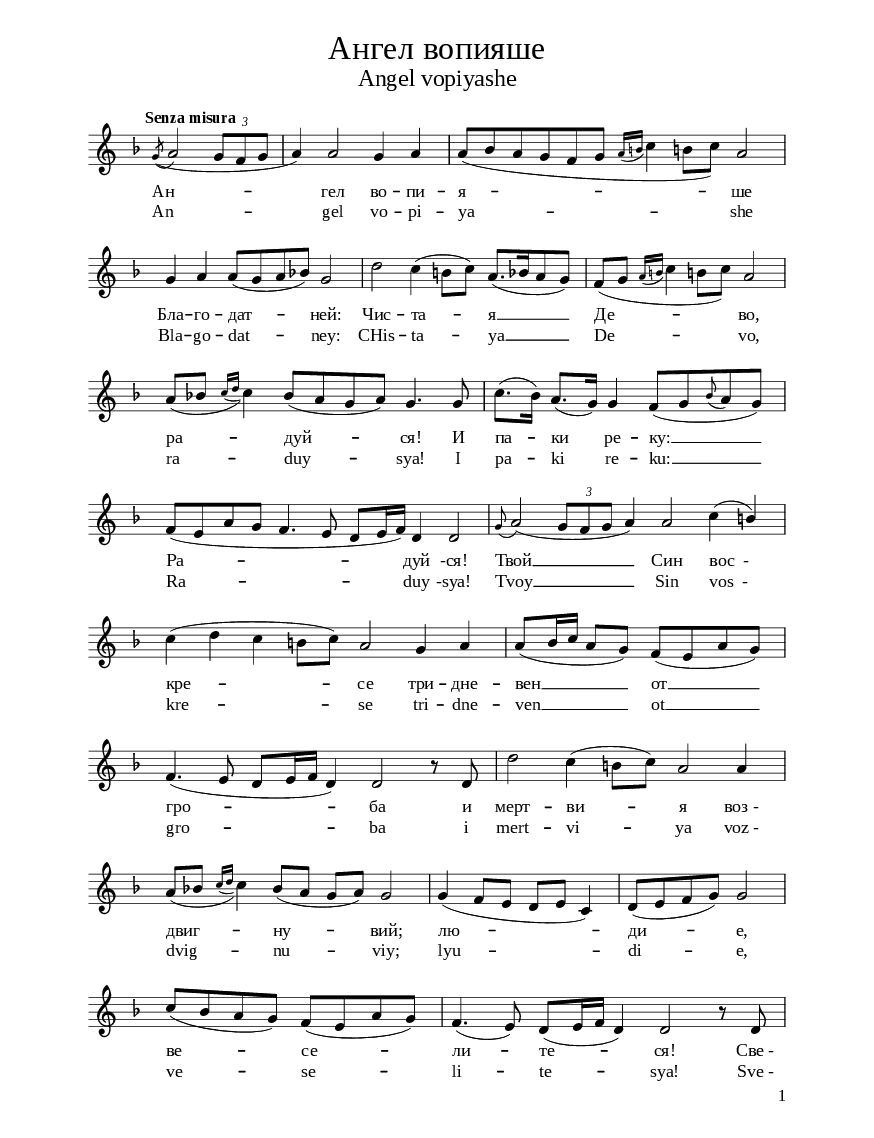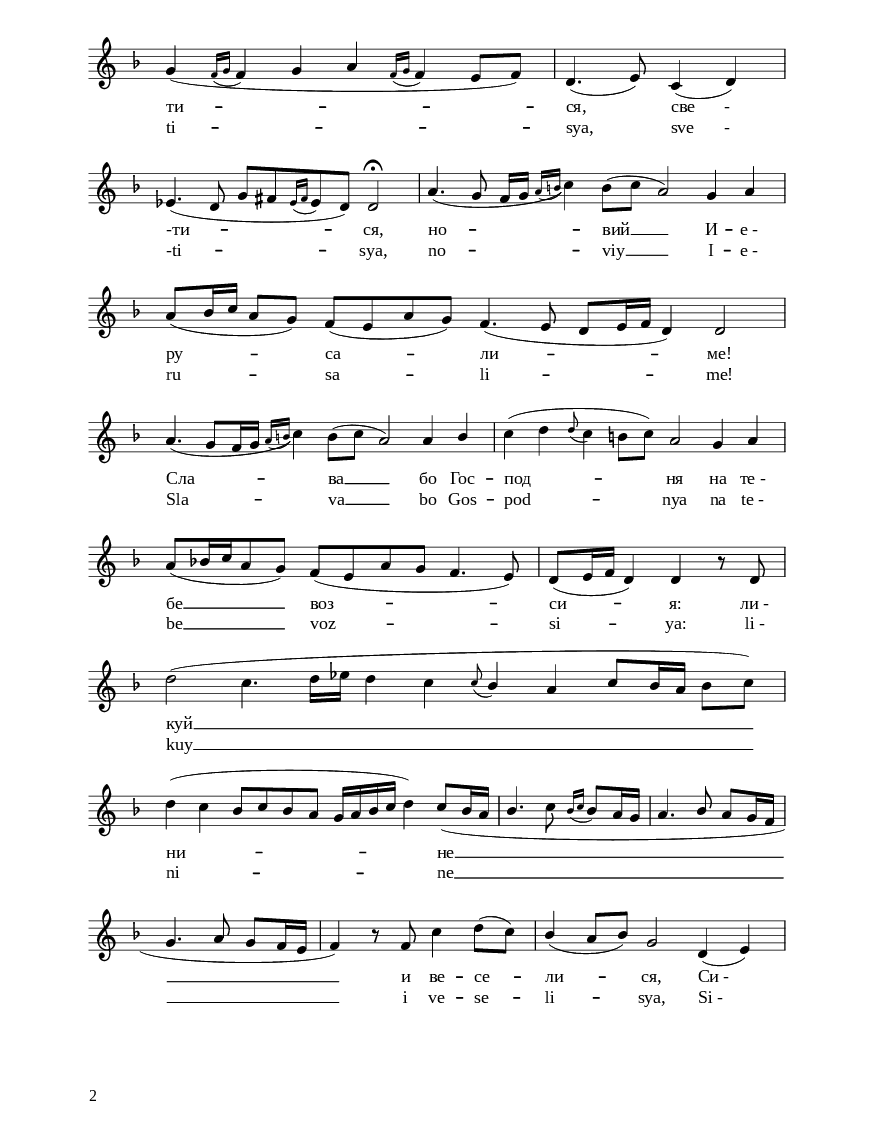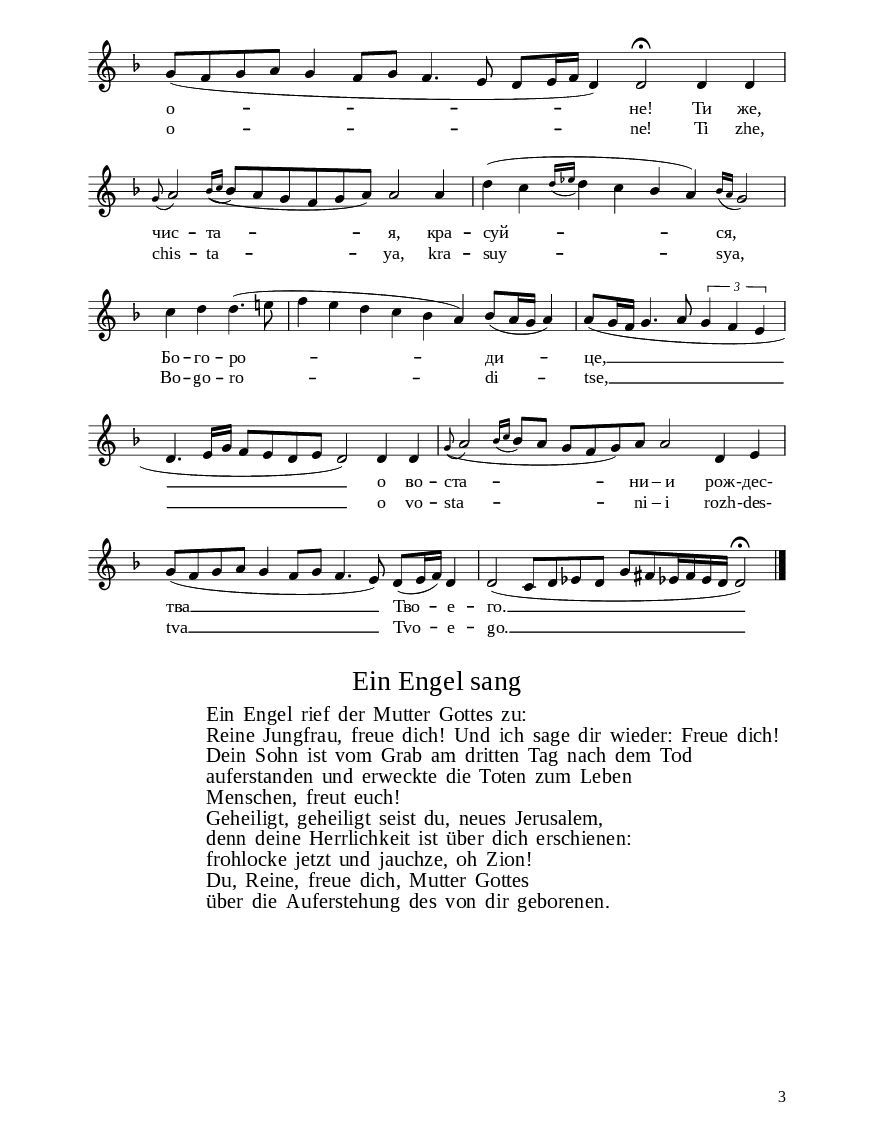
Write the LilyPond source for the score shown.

\version "2.24.0"

% include paper part and global functions
\include "include/globals.ily"

\bookpart {
  \include "include/bookpart-paper.ily"
  \score {
    \include "include/score-layout.ily"

    \new Voice \relative c' {
      \clef treble
      \key d \minor
      \tempo "Senza misura"
      \autoBeamOff
      \omit Score.TimeSignature
      \cadenzaOn % allows custom bar lines


      \acciaccatura g'8 (a2 \tuplet 3/2 { g8 [f g] } \bar "|"
      a4) a2 g4 a4 \bar "|"
      \slurDown a8( [bes a g f g] \acciaccatura { a16 [b] } c4 b!8 [c]) a2 \bar "|" \break

      \slurNeutral g4 a a8 ([g a bes]) g2 \bar "|"
      d'2 c4 (b8 [c]) a8. ([bes16 a8 g]) \bar "|"
      \slurDown f8([ g] \acciaccatura { a16 [b] } c4 b!8[ c]) a2 \bar "|"  \break

      a8( [bes] \acciaccatura { c16 [d] } c4) bes8( [a g a]) g4. g8 \bar "|"
      \slurNeutral c8.( [bes16]) a8.( [g16]) g4 f8( [g \appoggiatura bes a g]) \bar "|"  \break

      f8( [e a g] f4. e8 d [e16 f]) d4 d2 \bar "|"
      \appoggiatura g8  a2( \tuplet 3/2 { g8 [f g] } a4) a2 c4( \stemUp b) \bar "|"  \break

      \stemNeutral c4( d  c b!8 [c]) a2 g4 a \bar "|"
      \stemUp a8( [b16 c] a8 [g]) f( [e a g]) \bar "|"  \break

      f4.( e8 d[ e16 f] d4) d2 r8 d \bar "|"
      \stemNeutral d'2 c4( b!8[ c]) a2 a4 \bar "|"  \break

      \slurDown a8([bes] \acciaccatura { c16 [d] } c4) bes8( [a] g [a]) g2 \bar "|"
      g4( f8 [e] d [e] c4) \bar "|"
      d8([ e f g]) g2 \bar "|"  \break

      c8([ bes a g]) f([ e a g]) \bar "|"
      f4.( e8) d([ e16 f] d4) d2 r8 d \bar "|"  \break
      \pageBreak

      g4( \acciaccatura { f16 [g] } f4 g a \acciaccatura { f16 [g] } f4 e8[  f]) \bar "|"
      d4.( e8) c4( d) \bar "|"  \break

      ees4.( d8 g8[ fis \acciaccatura { ees16 [fis] }  ees8 d]) d2\fermata \bar "|"
      a'4.( g8 fis16[ g] \acciaccatura { a16 [b] } c4) \slurNeutral b8([ c] a2) g4 a4 \bar "|"  \break

      \stemUp a8([ b16 c] a8  [g]) fis8([ ees a g]) fis4.( ees8 d[ ees16 fis] d4) d2 \bar "|"  \break

      \stemNeutral \slurDown a'4.( g8[ fis16 g] \acciaccatura { a16 [b!] } c4) \slurNeutral b8([ c]  a2)  a4 \stemUp b \bar "|"
      \stemNeutral c4( d \appoggiatura d8 c4 b!8[ c]) a2 g4 a \bar "|"  \break

      a8([ bes16 c a8 g]) fis([ ees a g] fis4. ees8) \bar "|"
      d8([ ees16 fis] d4) d r8 d \bar "|"  \break

      d'2( c4. d16[ ees] d4 c \appoggiatura c8 \stemUp bes4 a c8[ bes16 a]  \stemNeutral bes8[ c]) \bar "|"  \break

      d4( c \stemUp bes8[ c bes a] g16[ a bes c] \stemNeutral d4) \stemUp \slurDown c8([ bes16 a] \bar "|" \noBreak
      bes4. \stemNeutral c8 \acciaccatura { bes16 [c] } \stemUp bes8[ a16 g]  \bar "|" \noBreak
      a4. bes8 a[ g16 fis] \bar "|" \break

      g4. a8 g8[ fis16 ees] \bar "|"
      fis4) r8 fis \stemNeutral \slurNeutral c'4 d8([ c])  \bar "|"
      \stemUp bes4( a8[ bes]) g2 d4( ees)  \bar "|" \break
      \pageBreak

      g8([ fis g a] g4 fis8[ g] fis4. ees8 d8[ ees16 fis] d4) d2\fermata d4 d  \bar "|" \break

      \appoggiatura g8 a2 \acciaccatura { bes16([ c] } bes8[ a g fis g a]) a2 a4 \bar "|"
      \stemNeutral d4( c \acciaccatura { d16[ ees!]} d4 c \stemUp bes a) \acciaccatura { bes16[ a] } g2 \bar "|" \break

      \stemNeutral c4 d d4.( e8 \bar "|" \noBreak
      f4 e d c bes a) bes8([ a16 g] a4) \bar "|" \noBreak
      a8([ g16 fis] g4. a8 \tuplet 3/2 { g4 fis ees } \bar "|" \break

      d4. ees16[ g] fis8[ ees d ees] d2) d4 d \bar "|" \noBreak
      \appoggiatura g8( a2 \acciaccatura { bes16[ c] } bes8[ a] g8[ fis g) a] a2 d,4 ees \bar "|" \break

      g8([ fis g a] g4 fis8[ g] fis4. ees8) d([ ees16 fis)] d4 \bar "|" \noBreak
      d2( c8[  d ees! d] g8[ fis! ees!16 fis  ees d] d2)\fermata \bar "|."

      %\pageBreak
    }

    \addlyrics {
      Ан -- гел во -- пи -- я -- -- -- ше
      Бла -- го -- дат -- ней: Чис -- та -- я __ Де -- во,
      ра -- дуй -- ся! И па -- ки ре -- ку: __
      Ра -- -- дуй -ся! Твой __ Син "вос  -"
      кре -- -- се три -- дне -- вен __  от __
      гро -- ба и мерт -- ви -- я "воз -"
      двиг -- ну -- вий; лю -- -- ди -- е,
      ве -- се -- ли -- те -- ся! "Све -"
      ти -- -- -- -- -- -- ся, "све       -"
      "-ти" --  -- ся, но -- -- вий __ И -- "е -"
      ру -- -- са -- ли -- -- -- ме!
      Сла -- ва __ бо Гос -- под -- ня на "те -"
      бе __ воз -- -- си -- я: "ли -"
      куй __ ни -- -- не __
      и ве -- се -- ли -- ся, "Си -"
      о -- -- -- -- -- -- не! Ти же,
      чис -- та -- я, кра -- суй -- -- ся,
      Бо -- го -- ро -- -- -- ди -- це, __
      о во -- ста -- "ни – и      " рож -- "-дес-"
      тва __ Тво -- е -- го. __
    }

    \addlyrics {
      An -- gel vo -- pi -- ya -- -- -- she
      Bla -- go -- dat -- ney: CHis -- ta -- ya __ De -- vo,
      ra -- duy -- sya! I pa -- ki re -- ku: __
      Ra -- -- duy -sya! Tvoy __ Sin "vos  -"
      kre -- -- se tri -- dne -- ven __  ot __
      gro -- ba i mert -- vi -- ya "voz -"
      dvig -- nu -- viy; lyu -- -- di -- e,
      ve -- se -- li -- te -- sya! "Sve -"
      ti -- -- -- -- -- -- sya, "sve       -"
      "-ti" --  -- sya, no -- -- viy __ I -- "e -"
      ru -- -- sa -- li -- -- -- me!
      Sla -- va __ bo Gos -- pod -- nya na "te -"
      be __ voz -- -- si -- ya: "li -"
      kuy __ ni -- -- ne __
      i ve -- se -- li -- sya, "Si -"
      o -- -- -- -- -- -- ne! Ti zhe,
      chis -- ta -- ya, kra -- suy -- -- sya,
      Bo -- go -- ro -- -- -- di -- tse, __
      o vo -- sta -- "ni – i      " rozh -- "-des-"
      tva __ Tvo -- e -- go. __
    }

    \header {
      title = \titleFunc "Ангел вопияше" "Angel vopiyashe"
    }

    \midi{}

  } % score


  % include foreign translation(s) of the song
  \version "2.24.0"

\markup \fill-line { \fontsize #deTitleFontSize "Ein Engel sang" }
\markup \null

\markup \fontsize #deCoupletFontSize {
  \hspace #10
  \override #`(baseline-skip . ,deCoupletBaselineSkip)

  \column {

    \line { " "Ein Engel rief der Mutter Gottes zu:}

    \line { " "Reine Jungfrau, freue dich! Und ich sage dir wieder: Freue dich!}

    \line { " "Dein Sohn ist vom Grab am dritten Tag nach dem Tod}

    \line { " "auferstanden und erweckte die Toten zum Leben}

    \line { " "Menschen, freut euch!}


    \line { " "Geheiligt, geheiligt seist du, neues Jerusalem, }

    \line { " "denn deine Herrlichkeit ist über dich erschienen: }

    \line { " "frohlocke jetzt und jauchze, oh Zion!}

    \line { " "Du, Reine, freue dich, Mutter Gottes}

    \line { " "über die Auferstehung des von dir geborenen.}


  }

}


} % bookpart
